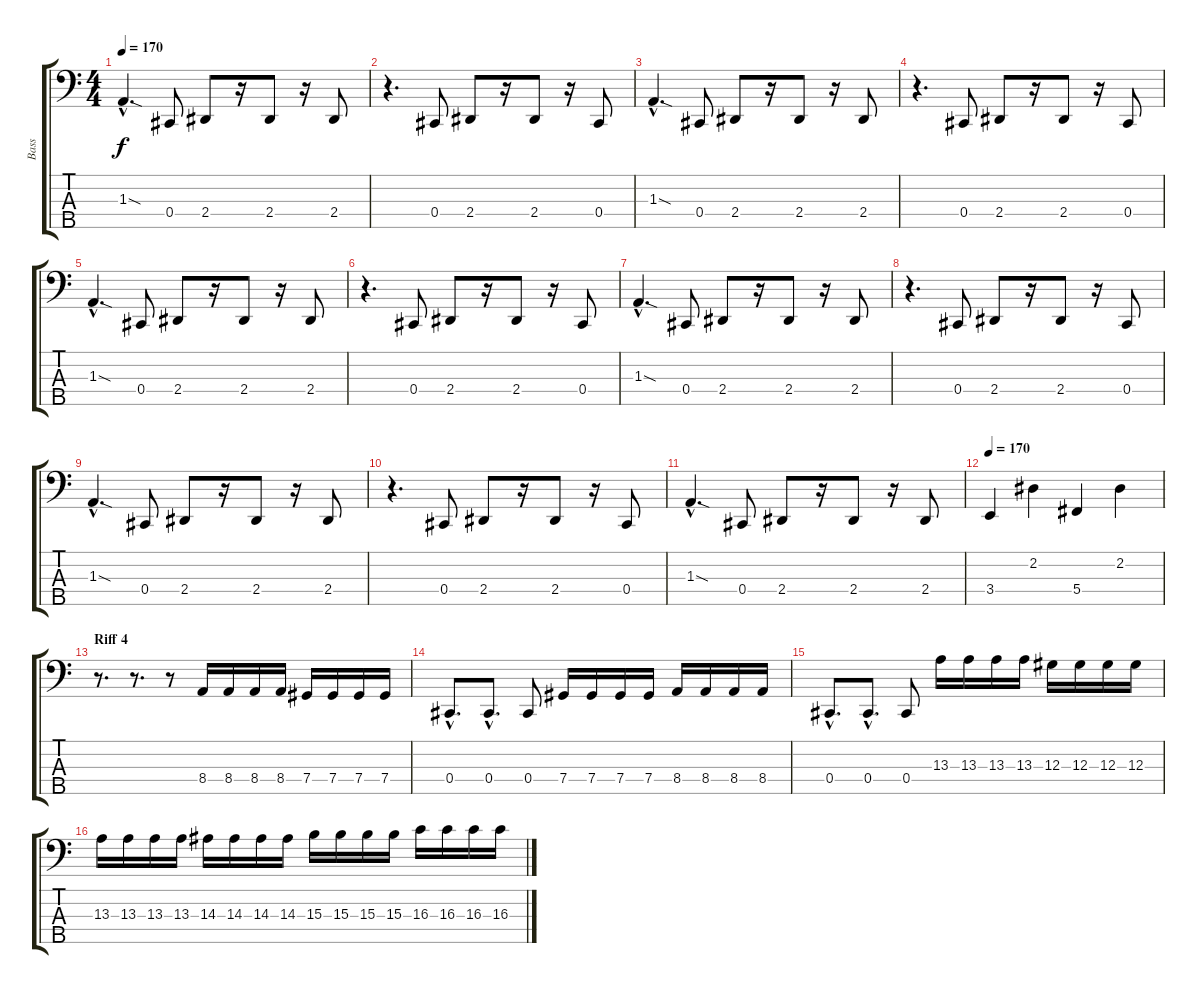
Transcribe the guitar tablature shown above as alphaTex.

\track ("Bass" "Bass") {instrument electricbassfinger}
\staff {score tabs}
\tuning (Gb2 Db2 Ab1 Db1 Ab0) {hide}
\ts (4 4)
\tempo 170
\clef f4
\ks c
1.3{sod hac}.4{d dy f} 0.4.8 2.4.8 r.16 2.4.8 r.16 2.4.8 |
r.4{d} 0.4.8 2.4.8 r.16 2.4.8 r.16 0.4.8 |
1.3{sod hac}.4{d} 0.4.8 2.4.8 r.16 2.4.8 r.16 2.4.8 |
r.4{d} 0.4.8 2.4.8 r.16 2.4.8 r.16 0.4.8 |
1.3{sod hac}.4{d} 0.4.8 2.4.8 r.16 2.4.8 r.16 2.4.8 |
r.4{d} 0.4.8 2.4.8 r.16 2.4.8 r.16 0.4.8 |
1.3{sod hac}.4{d} 0.4.8 2.4.8 r.16 2.4.8 r.16 2.4.8 |
r.4{d} 0.4.8 2.4.8 r.16 2.4.8 r.16 0.4.8 |
1.3{sod hac}.4{d} 0.4.8 2.4.8 r.16 2.4.8 r.16 2.4.8 |
r.4{d} 0.4.8 2.4.8 r.16 2.4.8 r.16 0.4.8 |
1.3{sod hac}.4{d} 0.4.8 2.4.8 r.16 2.4.8 r.16 2.4.8 |
\tempo 170
3.4.4 2.2.4 5.4.4 2.2.4 |
\section ("" "Riff 4")
r.8{d} r.8{d} r.8 8.4.16 8.4.16 8.4.16 8.4.16 7.4.16 7.4.16 7.4.16 7.4.16 |
0.4{hac}.8{d} 0.4{hac}.8{d} 0.4.8 7.4.16 7.4.16 7.4.16 7.4.16 8.4.16 8.4.16 8.4.16 8.4.16 |
0.4{hac}.8{d} 0.4{hac}.8{d} 0.4.8 13.3.16 13.3.16 13.3.16 13.3.16 12.3.16 12.3.16 12.3.16 12.3.16 |
13.3.16 13.3.16 13.3.16 13.3.16 14.3.16 14.3.16 14.3.16 14.3.16 15.3.16 15.3.16 15.3.16 15.3.16 16.3.16 16.3.16 16.3.16 16.3.16
